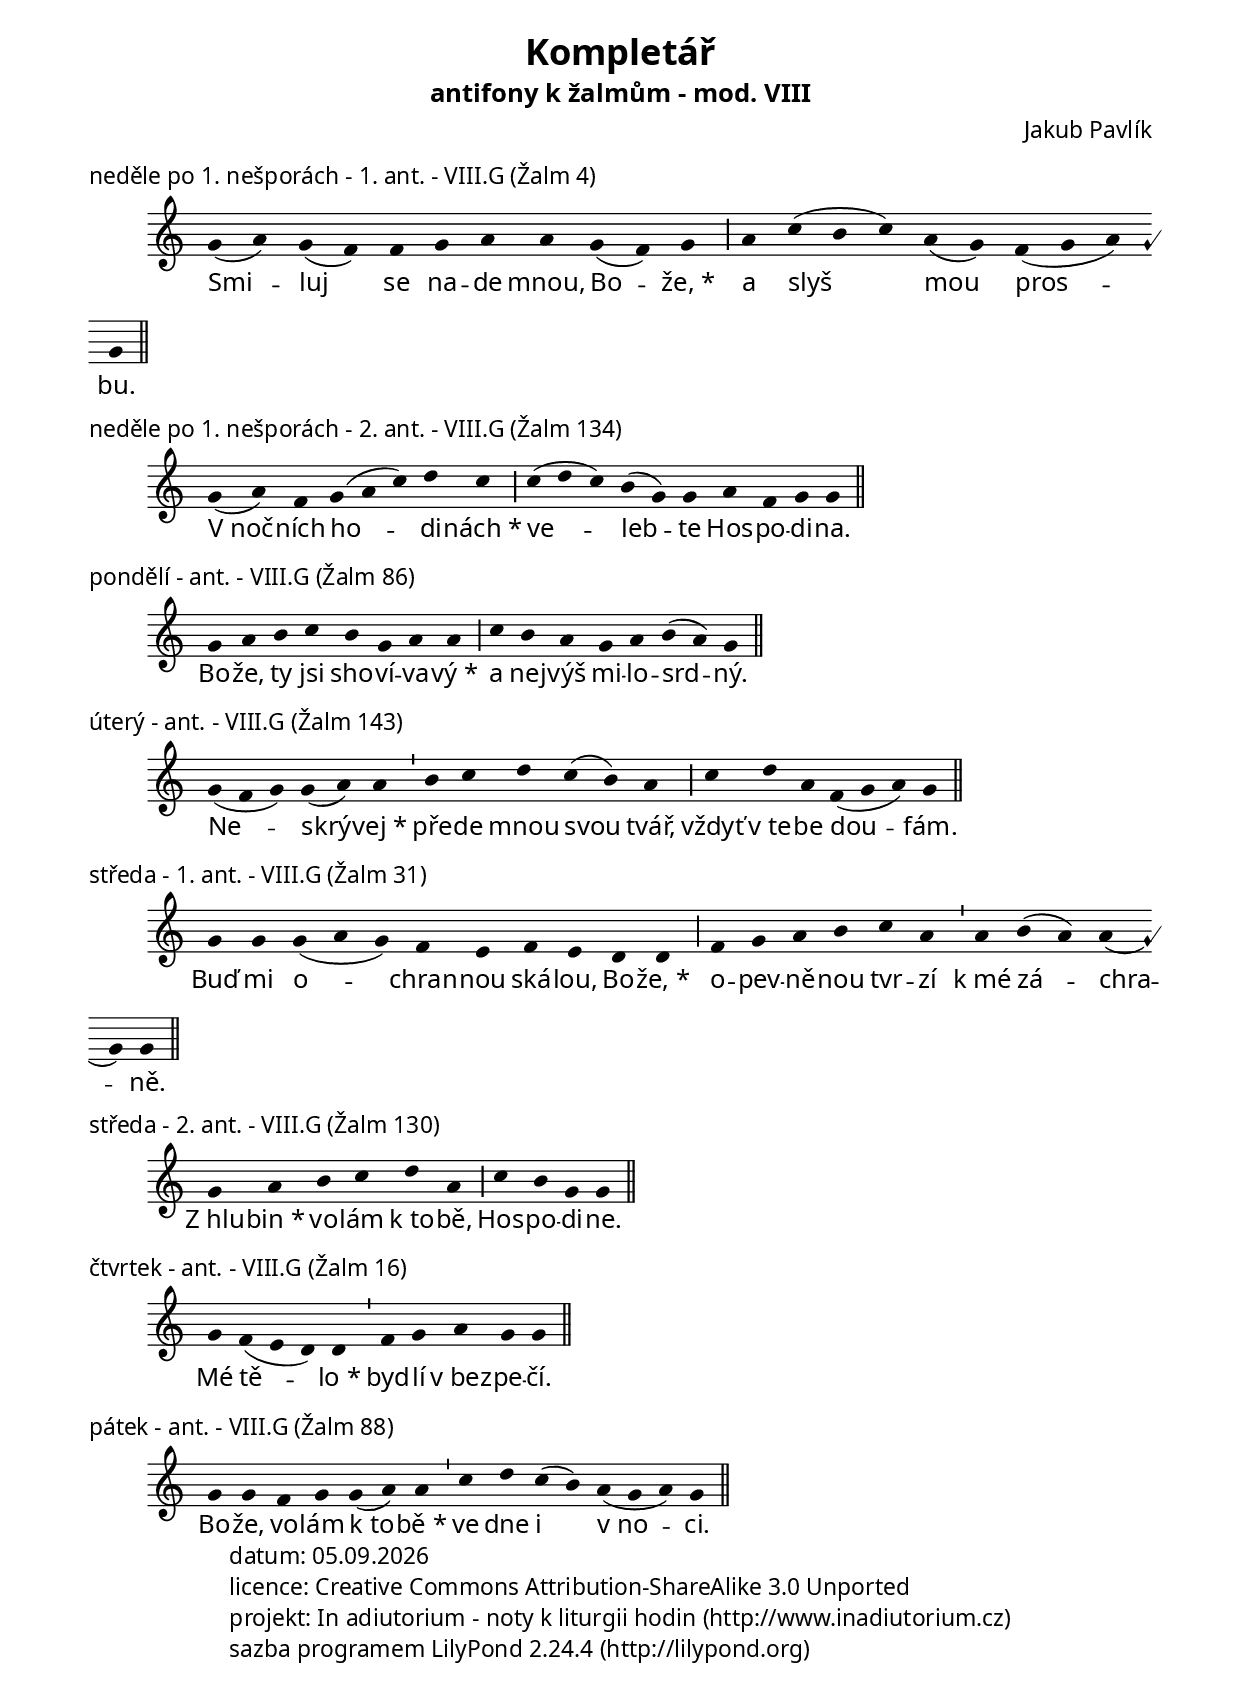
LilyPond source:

\version "2.12.3"

\header {
  title = "Kompletář"
  subtitle = "antifony k žalmům - mod. VIII"
  composer = "Jakub Pavlík"
}

\include "spolecne.ly"

\score {
  \relative c'' {
    \choralniRezim

    g4( a) g( f) f g a a g( f) g \barMaior
    a c( b c) a( g) f( g a) g \barFinalis
  }
  \addlyrics {
    Smi -- luj se na -- de mnou, Bo -- že,_* a slyš mou pros -- bu.
  }
  \header {
    quid = "neděle po 1. nešporách - 1. ant."
    modus = "VIII"
    differentia = "G"
    psalmus = "Žalm 4"
    fons = "volně podle: 
    		Manuale Cantorum sive Antiphonale Romanum, recognitum Juxta novissimum Antiphonale Romanum. Editio nova, Emendata, Leodii: C. Bourguignon 1818, 
  		s. cxxvj. (ant. Miserere)"
    piece = \markup\sestavTitulek
    id = "nei1"
  }
}

\score {
  \relative c'' {
    \choralniRezim
    g4( a) f g( a c) d c \barMaior c( d c) b( g) g a f g g \barFinalis
  }
  \addlyrics {
    V_noč -- ních ho -- di -- nách_* ve -- leb -- te Hos -- po -- di -- na.
  }
  \header {
    quid = "neděle po 1. nešporách - 2. ant."
    modus = "VIII"
    differentia = "G"
    psalmus = "Žalm 134"
    piece = \markup\sestavTitulek
    id = "nei2"
  }
}

\score {
  \relative c' {
    \choralniRezim
    
  }
  \addlyrics {
    O -- chrá -- ní tě_* svý -- mi pe -- ru -- tě -- mi;
    ne -- mu -- síš se bát noč -- ní hrů -- zy.
  }
  \header {
    quid = "neděle po 2. nešporách - ant."
    modus = "VIII"
    differentia = "G"
    psalmus = "Žalm 91"
    piece = \markup\sestavTitulek
    id = "neii"
  }
}

\score {
  \relative c'' {
    \choralniRezim
    g4 a b c b g a a \barMaior
    c b a g a b( a) g \barFinalis
  }
  \addlyrics {
    Bo -- že, ty jsi sho -- ví -- va -- vý_* 
    a nej -- výš mi -- lo -- srd -- ný.
  }
  \header {
    quid = "pondělí - ant."
    modus = "VIII"
    differentia = "G"
    piece = \markup\sestavTitulek
    psalmus = "Žalm 86"
    id = "po"
  }
}

\score {
  \relative c'' {
    \choralniRezim
    g4( f g) g( a) a \barMin b c d c( b) a \barMaior
    c d a f( g a) g \barFinalis
  }
  \addlyrics {
    Ne -- skrý -- vej_* pře -- de mnou svou tvář,
    vždyť v_te -- be dou -- fám.
  }
  \header {
    quid = "úterý - ant."
    modus = "VIII"
    differentia = "G"
    psalmus = "Žalm 143"
    piece = \markup\sestavTitulek
    id = "ut"
  }
}

\score {
  \relative c'' {
    \choralniRezim
    g4 g g( a g) f e f e d d \barMaior
    f g a b c a \barMin a b( a) a( g) g \barFinalis
  }
  \addlyrics {
    Buď mi o -- chran -- nou ská -- lou, Bo -- že,_*
    o -- pev -- ně -- nou tvr -- zí k_mé zá -- chra -- ně.
  }
  \header {
    quid = "středa - 1. ant."
    modus = "VIII"
    differentia = "G"
    psalmus = "Žalm 31"
    piece = \markup\sestavTitulek
    id = "st1"
  }
}

\score {
  \relative c'' {
    \choralniRezim
    g4 a b c d a \barMaior c b g g \barFinalis
  }
  \addlyrics {
    Z_hlu -- bin_* vo -- lám k_to -- bě, Hos -- po -- di -- ne.
  }
  \header {
    quid = "středa - 2. ant."
    modus = "VIII"
    differentia = "G"
    psalmus = "Žalm 130"
    piece = \markup\sestavTitulek
    id = "st2"
  }
}

\score {
  \relative c'' {
    \choralniRezim
    g f( e d) d \barMin f g a g g \barFinalis
  }
  \addlyrics {
    Mé tě -- lo_* byd -- lí v_bez -- pe -- čí.
  }
  \header {
    quid = "čtvrtek - ant."
    modus = "VIII"
    differentia = "G"
    psalmus = "Žalm 16"
    piece = \markup\sestavTitulek
    id = "ct"
  }
}

\score {
  \relative c'' {
    \choralniRezim
    g4 g f g g( a) a \barMin c d c( b) a( g a) g \barFinalis
  }
  \addlyrics {
    Bo -- že, vo -- lám k_to -- bě_* ve dne i v_no -- ci.
  }
  \header {
    quid = "pátek - ant."
    modus = "VIII"
    differentia = "G"
    psalmus = "Žalm 88"
    piece = \markup\sestavTitulek
    id = "pa"
  }
}

%{
\score {
  \relative c'' {
    \choralniRezim
    g( a) f \barMin e f g( a) a \barMin
    a( c) b a g( a f) e \barFinalis
  }
  \addlyrics {
    Bo -- že, vo -- lám k_to -- bě_* ve dne i v_no -- ci.
  }
  \header {
    quid = "pátek - ant."
    modus = "III"
    differentia = "g"
    psalmus = "Žalm 88"
    piece = \markup\sestavTitulek
    id = "pa"
  }
}
%}